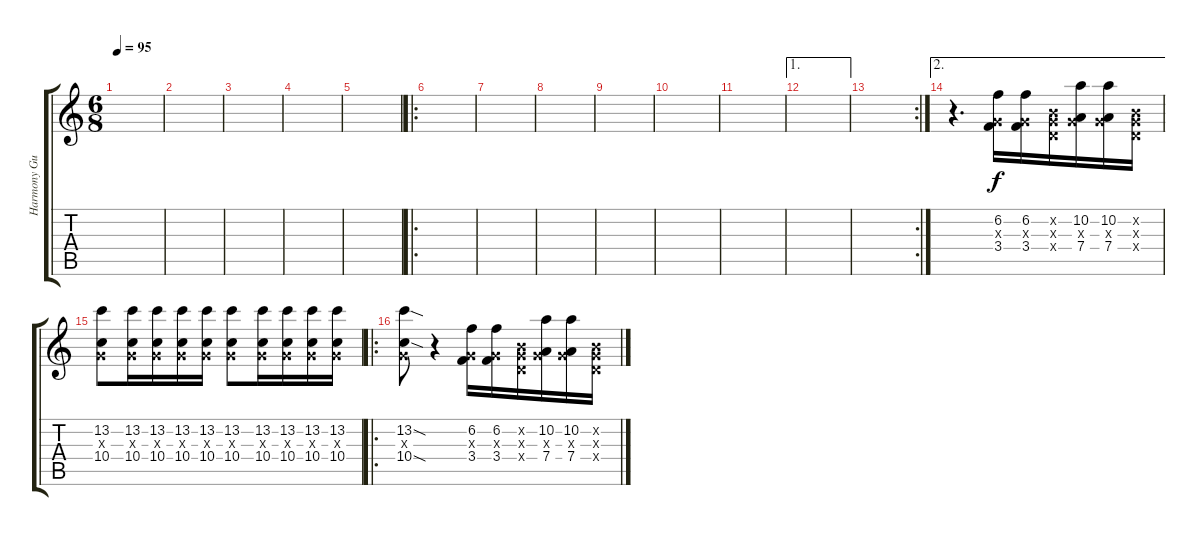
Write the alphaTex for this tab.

\track ("Harmony Guitar" "Harmony Gu") {instrument distortionguitar}
\staff {score tabs}
\tuning (E4 B3 G3 D3 A2 D2) {hide}
\ts (6 8)
\tempo 95
\clef g2
\ks c
|
|
|
|
|
\ro
|
|
|
|
|
|
\ae 1
|
\rc 2
|
\ae 2
r.4{d} (6.2 0.3{x} 3.4).16 (6.2 0.3{x} 3.4).16 (0.2{x} 0.3{x} 0.4{x}).16 (10.2 0.3{x} 7.4).16 (10.2 0.3{x} 7.4).16 (0.2{x} 0.3{x} 0.4{x}).16 |
(13.2 0.3{x} 10.4).8 (13.2 0.3{x} 10.4).16 (13.2 0.3{x} 10.4).16 (13.2 0.3{x} 10.4).16 (13.2 0.3{x} 10.4).16 (13.2 0.3{x} 10.4).8 (13.2 0.3{x} 10.4).16 (13.2 0.3{x} 10.4).16 (13.2 0.3{x} 10.4).16 (13.2 0.3{x} 10.4).16 |
\ro
(13.2{sod} 0.3{x} 10.4{sod}).8 r.4 (6.2 0.3{x} 3.4).16 (6.2 0.3{x} 3.4).16 (0.2{x} 0.3{x} 0.4{x}).16 (10.2 0.3{x} 7.4).16 (10.2 0.3{x} 7.4).16 (0.2{x} 0.3{x} 0.4{x}).16
